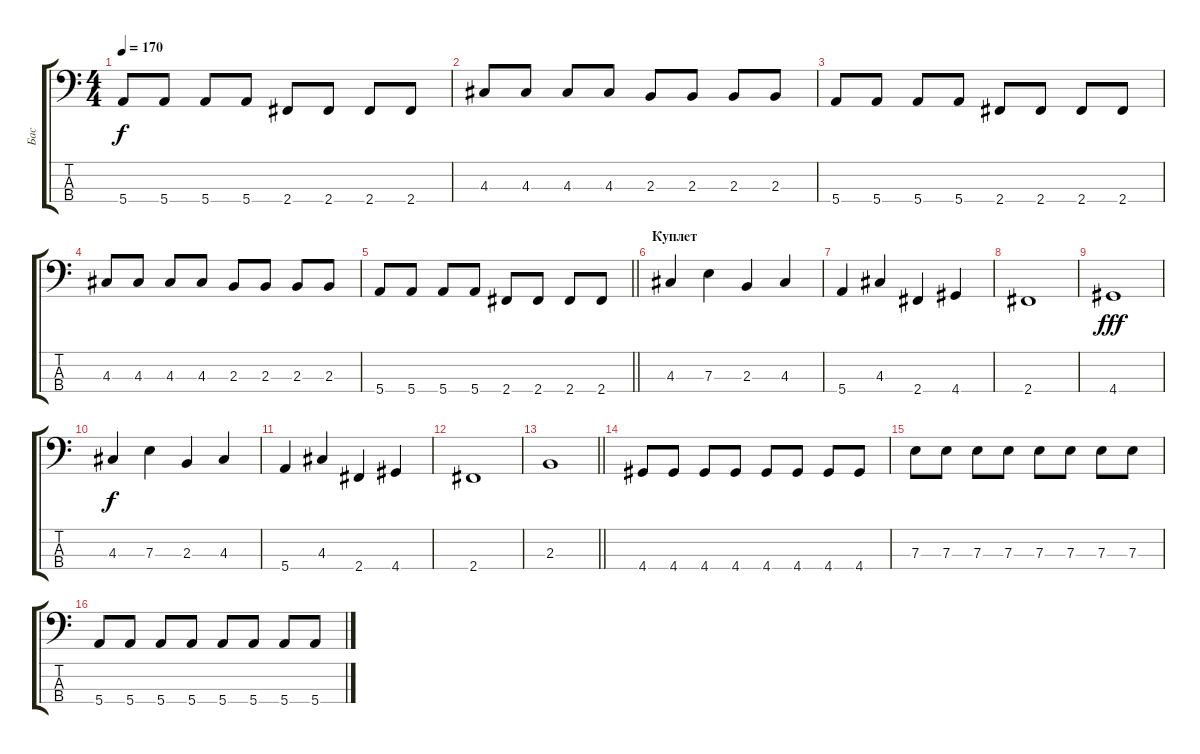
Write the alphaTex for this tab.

\track ("Бас" "Бас") {instrument electricbassfinger}
\staff {score tabs}
\tuning (G2 D2 A1 E1) {hide}
\ts (4 4)
\tempo 170
\clef f4
\ks c
5.4.8{dy f} 5.4.8 5.4.8 5.4.8 2.4.8 2.4.8 2.4.8 2.4.8 |
4.3.8 4.3.8 4.3.8 4.3.8 2.3.8 2.3.8 2.3.8 2.3.8 |
5.4.8 5.4.8 5.4.8 5.4.8 2.4.8 2.4.8 2.4.8 2.4.8 |
4.3.8 4.3.8 4.3.8 4.3.8 2.3.8 2.3.8 2.3.8 2.3.8 |
\barLineRight lightlight
5.4.8 5.4.8 5.4.8 5.4.8 2.4.8 2.4.8 2.4.8 2.4.8 |
\section ("" "Куплет")
4.3.4 7.3.4 2.3.4 4.3.4 |
5.4.4 4.3.4 2.4.4 4.4.4 |
2.4.1 |
4.4.1{dy fff} |
4.3.4{dy f} 7.3.4 2.3.4 4.3.4 |
5.4.4 4.3.4 2.4.4 4.4.4 |
2.4.1 |
\barLineRight lightlight
2.3.1 |
\section ("" " ")
4.4.8 4.4.8 4.4.8 4.4.8 4.4.8 4.4.8 4.4.8 4.4.8 |
7.3.8 7.3.8 7.3.8 7.3.8 7.3.8 7.3.8 7.3.8 7.3.8 |
5.4.8 5.4.8 5.4.8 5.4.8 5.4.8 5.4.8 5.4.8 5.4.8
